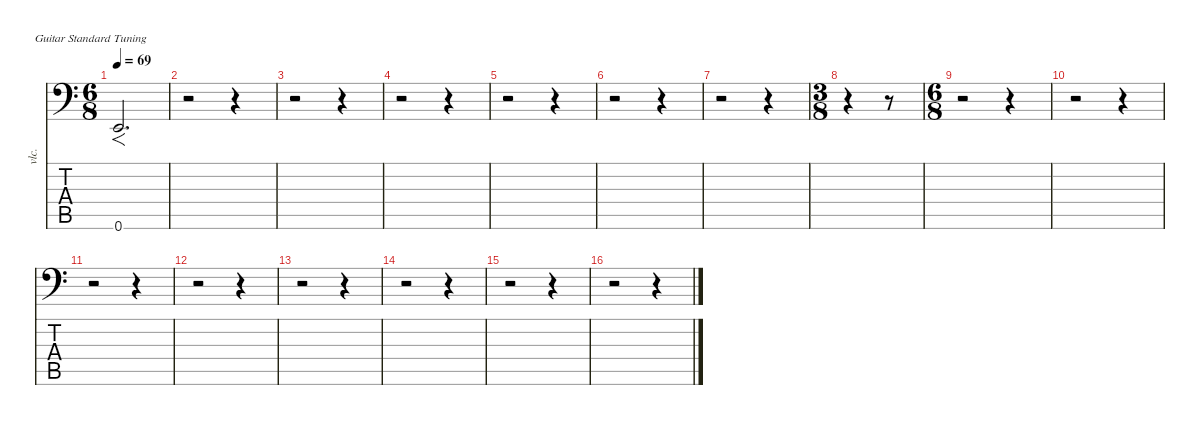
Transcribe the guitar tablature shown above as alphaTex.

\defaultSystemsLayout 4
\hideDynamics
\bracketExtendMode nobrackets
\track ("Voice" "vlc.") {instrument cello}
\staff {score tabs}
\tuning (E4 B3 G3 D3 A2 E2)
\ts (6 8)
\tempo 69
\clef f4
\ks c
0.6.2{f d dy f instrument cello} |
r.2 r.4 |
r.2 r.4 |
r.2 r.4 |
r.2 r.4 |
r.2 r.4 |
r.2 r.4 |
\ts (3 8)
r.4 r.8 |
\ts (6 8)
r.2 r.4 |
r.2 r.4 |
r.2 r.4 |
r.2 r.4 |
r.2 r.4 |
r.2 r.4 |
r.2 r.4 |
r.2 r.4
